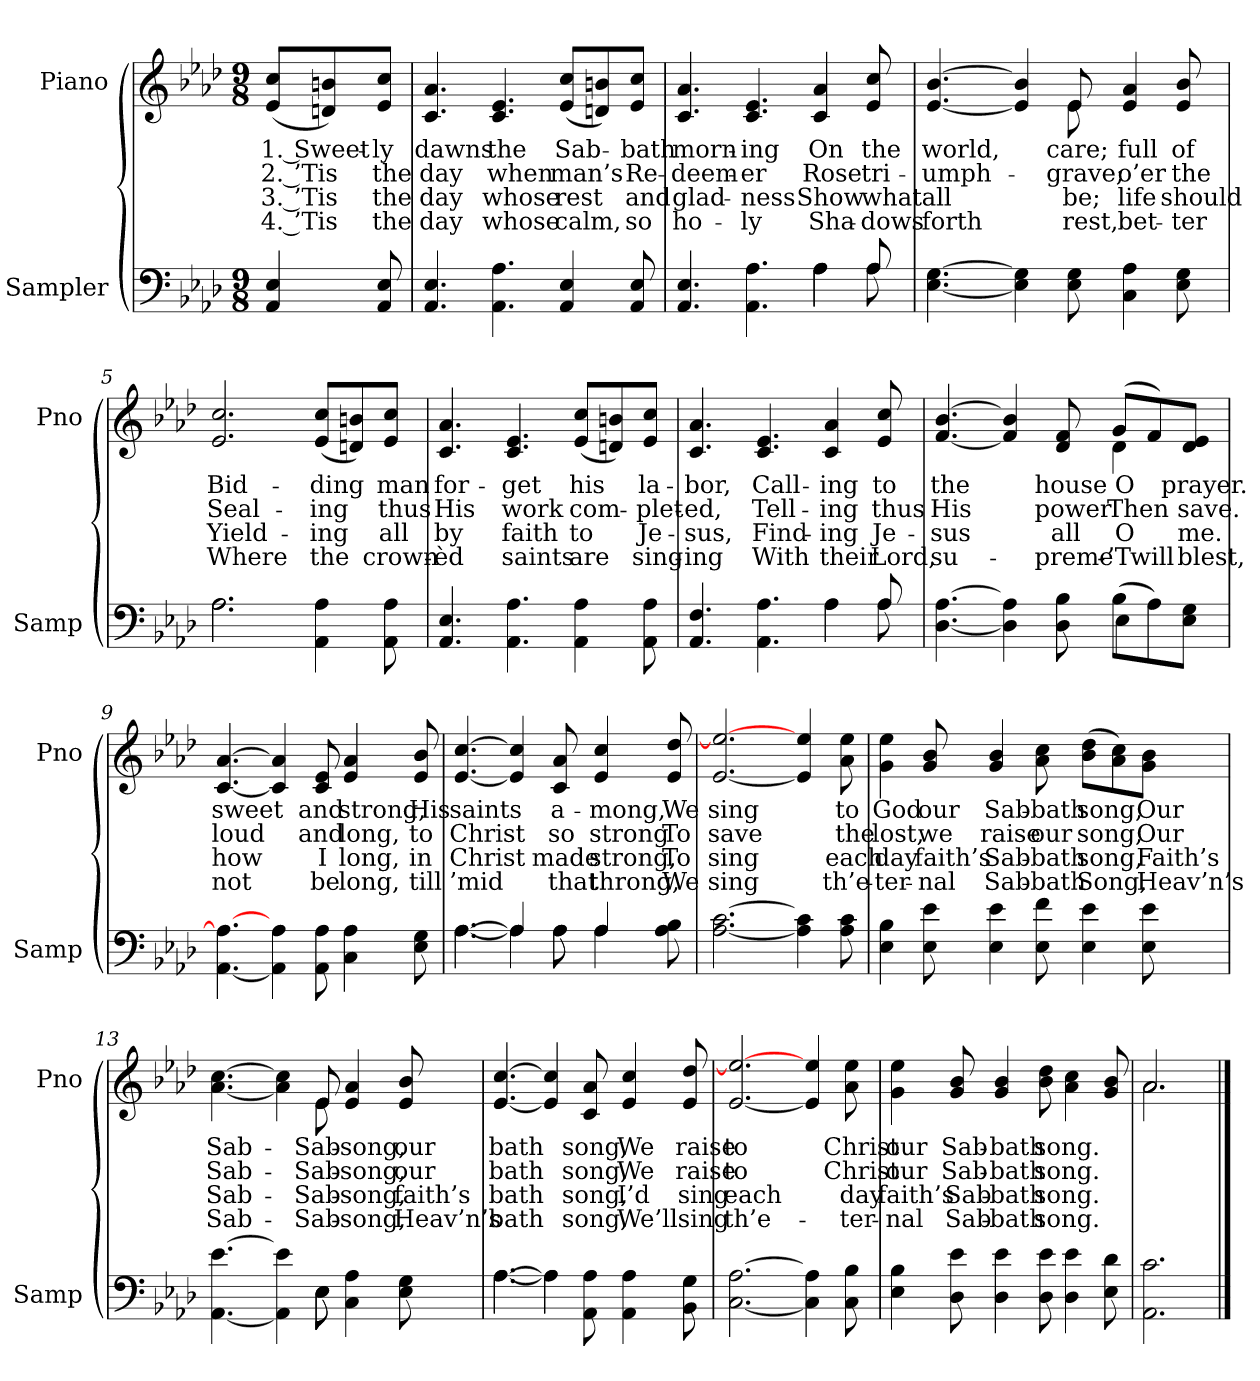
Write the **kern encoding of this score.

**kern	**kern	**text	**text	**text	**text
*part2	*part1	*part1	*part1	*part1	*part1
*staff2	*staff1	*staff1	*staff1	*staff1	*staff1
*I"Sampler	*I"Piano	*	*	*	*
*I'Samp	*I'Pno	*	*	*	*
*clefF4	*clefG2	*	*	*	*
*k[b-e-a-d-]	*k[b-e-a-d-]	*	*	*	*
*A-:	*A-:	*	*	*	*
*M9/8	*M9/8	*	*	*	*
=1	=1	=1	=1	=1	=1
4AA- 4E-	(8e-/ 8cc/L	1. Sweet-	2. ’Tis	3. ’Tis	4. ’Tis
.	8dn/ 8bn/)	.	.	.	.
8AA- 8E-	8e-/ 8cc/J	-ly	the	the	the
=2	=2	=2	=2	=2	=2
4.AA- 4.E-	4.c 4.a-	dawns	day	day	day
4.AA- 4.A-	4.c 4.e-	the	when	whose	whose
4AA- 4E-	(8e-/ 8cc/L	Sab-	man’s	rest	calm,
.	8dn/ 8bn/)	.	.	.	.
8AA- 8E-	8e-/ 8cc/J	-bath	Re-	and	so
=3	=3	=3	=3	=3	=3
*^	*	*	*	*	*
4.AA- 4.E-	2.ryy	4.c 4.a-	morn-	-deem-	glad-	ho-
4.AA- 4.A-	.	4.c 4.e-	-ing	-er	-ness	-ly
4A-\	4A-	4c 4a-	On	Rose	Show	Sha-
8A-/	8A-	8e- 8cc	the	tri-	what	-dows
*v	*v	*	*	*	*	*
=4	=4	=4	=4	=4	=4
*	*^	*	*	*	*
[4.E- [4.G	[4.e- [4.b-	8ryy	world,	-umph-	all	forth
*	*v	*v	*	*	*	*
4E-] 4G]	4e-] 4b-]	.	.	.	.
*	*^	*	*	*	*
8E- 8G	8e-/	8e-	care;	grave;	be;	rest,
4C 4A-	4e- 4a-	4.ryy	full	o’er	life	bet-
8E- 8G	8e- 8b-	.	of	the	should	-ter
*	*v	*v	*	*	*	*
=5	=5	=5	=5	=5	=5
*^	*	*	*	*	*
2.A-\	2.A-	2.e- 2.cc	Bid-	Seal-	Yield-	Where
4AA- 4A-	4.ryy	(8e-/ 8cc/L	-ding	-ing	-ing	the
.	.	8dn/ 8bn/)	.	.	.	.
8AA- 8A-	.	8e-/ 8cc/J	man	thus	all	crown-
*v	*v	*	*	*	*	*
=6	=6	=6	=6	=6	=6
4.AA- 4.E-	4.c 4.a-	for-	His	by	-èd
4.AA- 4.A-	4.c 4.e-	-get	work	faith	saints
4AA- 4A-	(8e-/ 8cc/L	his	com-	to	are
.	8dn/ 8bn/)	.	.	.	.
8AA- 8A-	8e-/ 8cc/J	la-	-plet-	Je-	sing-
=7	=7	=7	=7	=7	=7
*^	*	*	*	*	*
4.AA- 4.F	2.ryy	4.c 4.a-	-bor,	-ed,	-sus,	-ing
4.AA- 4.A-	.	4.c 4.e-	Call-	Tell-	Find-	With
4A-\	4A-	4c 4a-	-ing	-ing	-ing	their
8A-/	8A-	8e- 8cc	to	thus	Je-	Lord,
=8	=8	=8	=8	=8	=8	=8
*	*	*^	*	*	*	*
[4.D- [4.A-	2.ryy	[4.f [4.b-	2.ryy	the	His	-sus	su-
4D-] 4A-]	.	4f] 4b-]	.	.	.	.	.
8D- 8B-	.	8d- 8f	.	house	power	all	-preme-
(8B-\L	4E-	(8g/L	4d-	O	Then	O	’Twill
8A-\)	.	8f/)	.	.	.	.	.
8E-\ 8G\J	8ryy	8d-/ 8e-/J	8ryy	prayer.	save.	me.	blest,
*v	*v	*	*	*	*	*	*
*	*v	*v	*	*	*	*
=9	=9	=9	=9	=9	=9
[4.AA- 4.A-_	[4.c [4.a-	sweet	loud	how	not
4AA-] 4A-	4c] 4a-]	.	.	.	.
8AA- 8A-	8c 8e-	and	and	I	be
4C 4A-	4e- 4a-	strong,	long,	long,	long,
8E- 8G	8e- 8b-	His	to	in	till
=10	=10	=10	=10	=10	=10
*^	*	*	*	*	*
[4.A-\	[4.A-	[4.e- [4.cc	saints	Christ	Christ	’mid
4A-/]	4A-]	4e-] 4cc]	.	.	.	.
8A-\	8A-	8c 8a-	a-	so	made	that
4A-/	4A-	4e- 4cc	-mong,	strong	strong,	throng,
8A- 8B-	8ryy	8e- 8dd-	We	To	To	We
*v	*v	*	*	*	*	*
=11	=11	=11	=11	=11	=11
[2.A- [2.c	[2.e- 2.ee-_	sing	save	sing	sing
4A-] 4c]	4e-] 4ee-	.	.	.	.
8A- 8c	8a- 8ee-	to	the	each	th’e-
=12	=12	=12	=12	=12	=12
4E- 4B-	4g 4ee-	God	lost,	day	-ter-
8E- 8e-	8g 8b-	our	we	faith’s	-nal
4E- 4e-	4g 4b-	Sab-	raise	Sab-	Sab-
8E- 8f	8a-\ 8cc\	-bath	our	-bath	-bath
4E- 4e-	(8b-\ 8dd-\L	song,	song,	song,	Song,
.	8a-\ 8cc\)	.	.	.	.
8E- 8e-	8g\ 8b-\J	Our	Our	Faith’s	Heav’n’s
=13	=13	=13	=13	=13	=13
*^	*^	*	*	*	*
[4.AA- [4.e-	8ryy	[4.a- [4.cc	8ryy	Sab-	Sab-	Sab-	Sab-
*v	*v	*	*	*	*	*	*
*	*v	*v	*	*	*	*
4AA-] 4e-]	4a-] 4cc]	.	.	.	.
*^	*^	*	*	*	*
8E-\	8E-	8e-/	8e-	Sab-	Sab-	Sab-	Sab-
4C 4A-	4.ryy	4e- 4a-	4.ryy	song,	song,	song,	song,
8E- 8G	.	8e- 8b-	.	our	our	faith’s	Heav’n’s
*	*	*v	*v	*	*	*	*
=14	=14	=14	=14	=14	=14	=14
[4.A-\	[4.A-	[4.e- [4.cc	-bath	-bath	-bath	-bath
4A-\]	4A-]	4e-] 4cc]	.	.	.	.
8AA- 8A-	2ryy	8c 8a-	song,	song,	song,	song,
4AA- 4A-	.	4e- 4cc	We	We	I’d	We’ll
8BB- 8G	.	8e- 8dd-	raise	raise	sing	sing
*v	*v	*	*	*	*	*
=15	=15	=15	=15	=15	=15
[2.C [2.A-	[2.e- 2.ee-_	to	to	each	th’e-
4C] 4A-]	4e-] 4ee-	.	.	.	.
8C 8B-	8a- 8ee-	Christ	Christ	day	-ter-
=16	=16	=16	=16	=16	=16
4E- 4B-	4g 4ee-	our	our	faith’s	-nal
8D- 8e-	8g 8b-	Sab-	Sab-	Sab-	Sab-
4D- 4e-	4g 4b-	-bath	-bath	-bath	-bath
8D- 8e-	8b- 8dd-	song.	song.	song.	song.
4D- 4e-	4a- 4cc	.	.	.	.
8E- 8d-	8g 8b-	.	.	.	.
=17	=17	=17	=17	=17	=17
*	*^	*	*	*	*
2.AA- 2.c	2.a-/	2.a-	.	.	.	.
*	*v	*v	*	*	*	*
==	==	==	==	==	==
*-	*-	*-	*-	*-	*-
